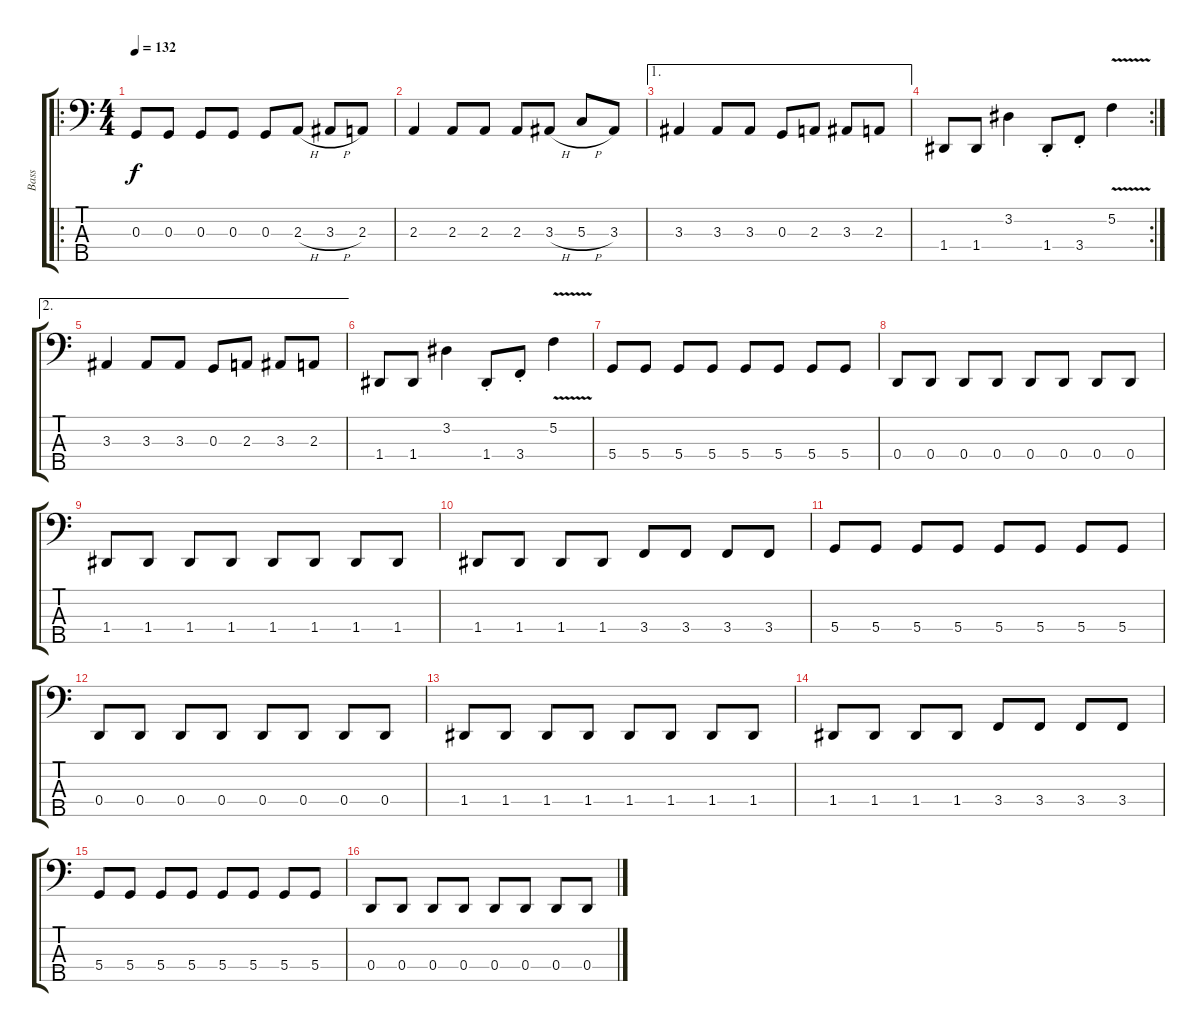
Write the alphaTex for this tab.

\track ("Bass" "Bass") {instrument fretlessbass}
\staff {score tabs}
\tuning (F2 C2 G1 D1 A0) {hide}
\ro
\ts (4 4)
\tempo 132
\clef f4
\ks c
0.3.8{dy f} 0.3.8 0.3.8 0.3.8 0.3.8 2.3{h}.8 3.3{h}.8 2.3.8 |
2.3.4 2.3.8 2.3.8 2.3.8 3.3{h}.8 5.3{h}.8 3.3.8 |
\ae 1
3.3.4 3.3.8 3.3.8 0.3.8 2.3.8 3.3.8 2.3.8 |
\rc 2
1.4.8 1.4.8 3.2.4 1.4{st}.8 3.4{st}.8 5.2{v}.4 |
\ae 2
3.3.4 3.3.8 3.3.8 0.3.8 2.3.8 3.3.8 2.3.8 |
1.4.8 1.4.8 3.2.4 1.4{st}.8 3.4{st}.8 5.2{v}.4 |
5.4.8 5.4.8 5.4.8 5.4.8 5.4.8 5.4.8 5.4.8 5.4.8 |
0.4.8 0.4.8 0.4.8 0.4.8 0.4.8 0.4.8 0.4.8 0.4.8 |
1.4.8 1.4.8 1.4.8 1.4.8 1.4.8 1.4.8 1.4.8 1.4.8 |
1.4.8 1.4.8 1.4.8 1.4.8 3.4.8 3.4.8 3.4.8 3.4.8 |
5.4.8 5.4.8 5.4.8 5.4.8 5.4.8 5.4.8 5.4.8 5.4.8 |
0.4.8 0.4.8 0.4.8 0.4.8 0.4.8 0.4.8 0.4.8 0.4.8 |
1.4.8 1.4.8 1.4.8 1.4.8 1.4.8 1.4.8 1.4.8 1.4.8 |
1.4.8 1.4.8 1.4.8 1.4.8 3.4.8 3.4.8 3.4.8 3.4.8 |
5.4.8 5.4.8 5.4.8 5.4.8 5.4.8 5.4.8 5.4.8 5.4.8 |
0.4.8 0.4.8 0.4.8 0.4.8 0.4.8 0.4.8 0.4.8 0.4.8
